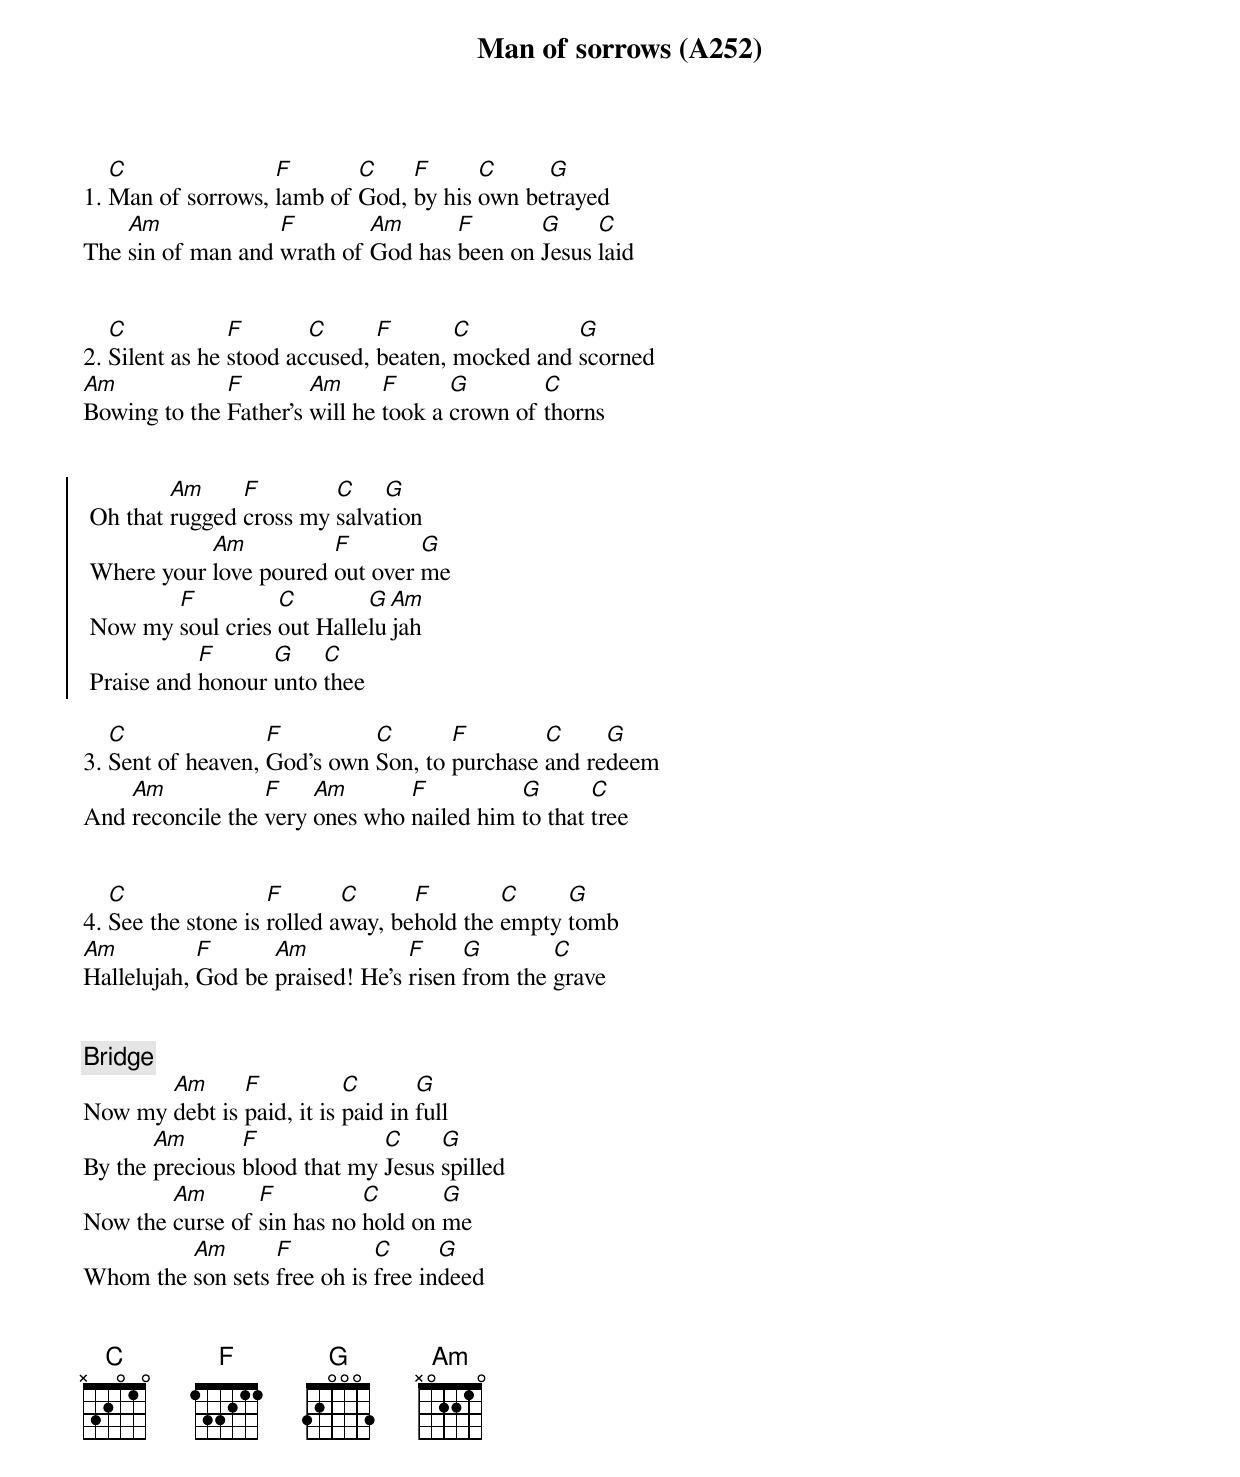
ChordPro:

{title: Man of sorrows (A252)}
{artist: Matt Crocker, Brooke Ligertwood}

1. [C]Man of sorrows, [F]lamb of [C]God, [F]by his [C]own be[G]trayed
The [Am]sin of man and [F]wrath of [Am]God has [F]been on [G]Jesus [C]laid


2. [C]Silent as he [F]stood ac[C]cused, [F]beaten, [C]mocked and [G]scorned
[Am]Bowing to the [F]Father's [Am]will he [F]took a [G]crown of [C]thorns


{soc}
 Oh that [Am]rugged [F]cross my [C]salva[G]tion
 Where your [Am]love poured [F]out over [G]me
 Now my [F]soul cries [C]out Halle[G]lu[Am]jah
 Praise and [F]honour [G]unto [C]thee
 {eoc}

3. [C]Sent of heaven, [F]God's own [C]Son, to [F]purchase [C]and re[G]deem
And [Am]reconcile the [F]very [Am]ones who [F]nailed him [G]to that [C]tree


4. [C]See the stone is [F]rolled a[C]way, be[F]hold the [C]empty [G]tomb
[Am]Hallelujah, [F]God be [Am]praised! He's [F]risen [G]from the [C]grave


{comment: Bridge}
Now my [Am]debt is [F]paid, it is [C]paid in [G]full
By the [Am]precious [F]blood that my [C]Jesus [G]spilled
Now the [Am]curse of [F]sin has no [C]hold on [G]me
Whom the [Am]son sets [F]free oh is [C]free in[G]deed


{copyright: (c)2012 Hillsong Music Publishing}
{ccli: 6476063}
